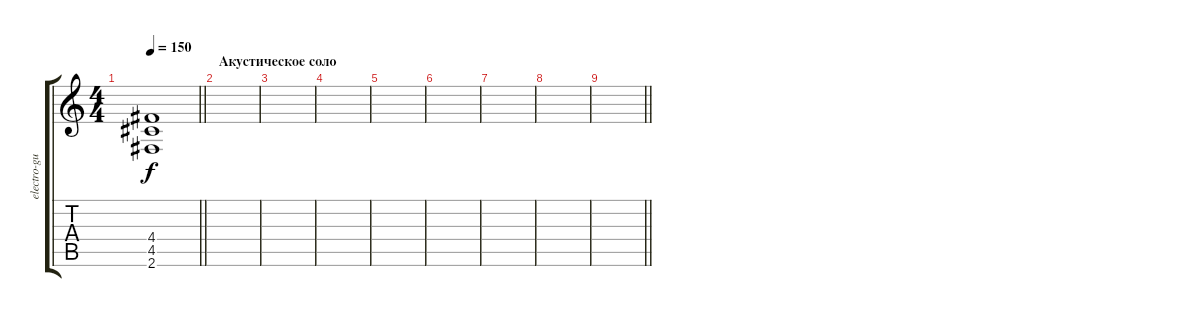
\track ("electro-guitar" "electro-gu") {instrument overdrivenguitar}
\staff {score tabs}
\tuning (E4 B3 G3 D3 A2 E2) {hide}
\ts (4 4)
\tempo 150
\clef g2
\barLineRight lightlight
\ks c
(4.4 4.5 2.6).1{dy f} |
\section ("" "Акустическое соло")
|
|
|
|
|
|
|
\barLineRight lightlight
